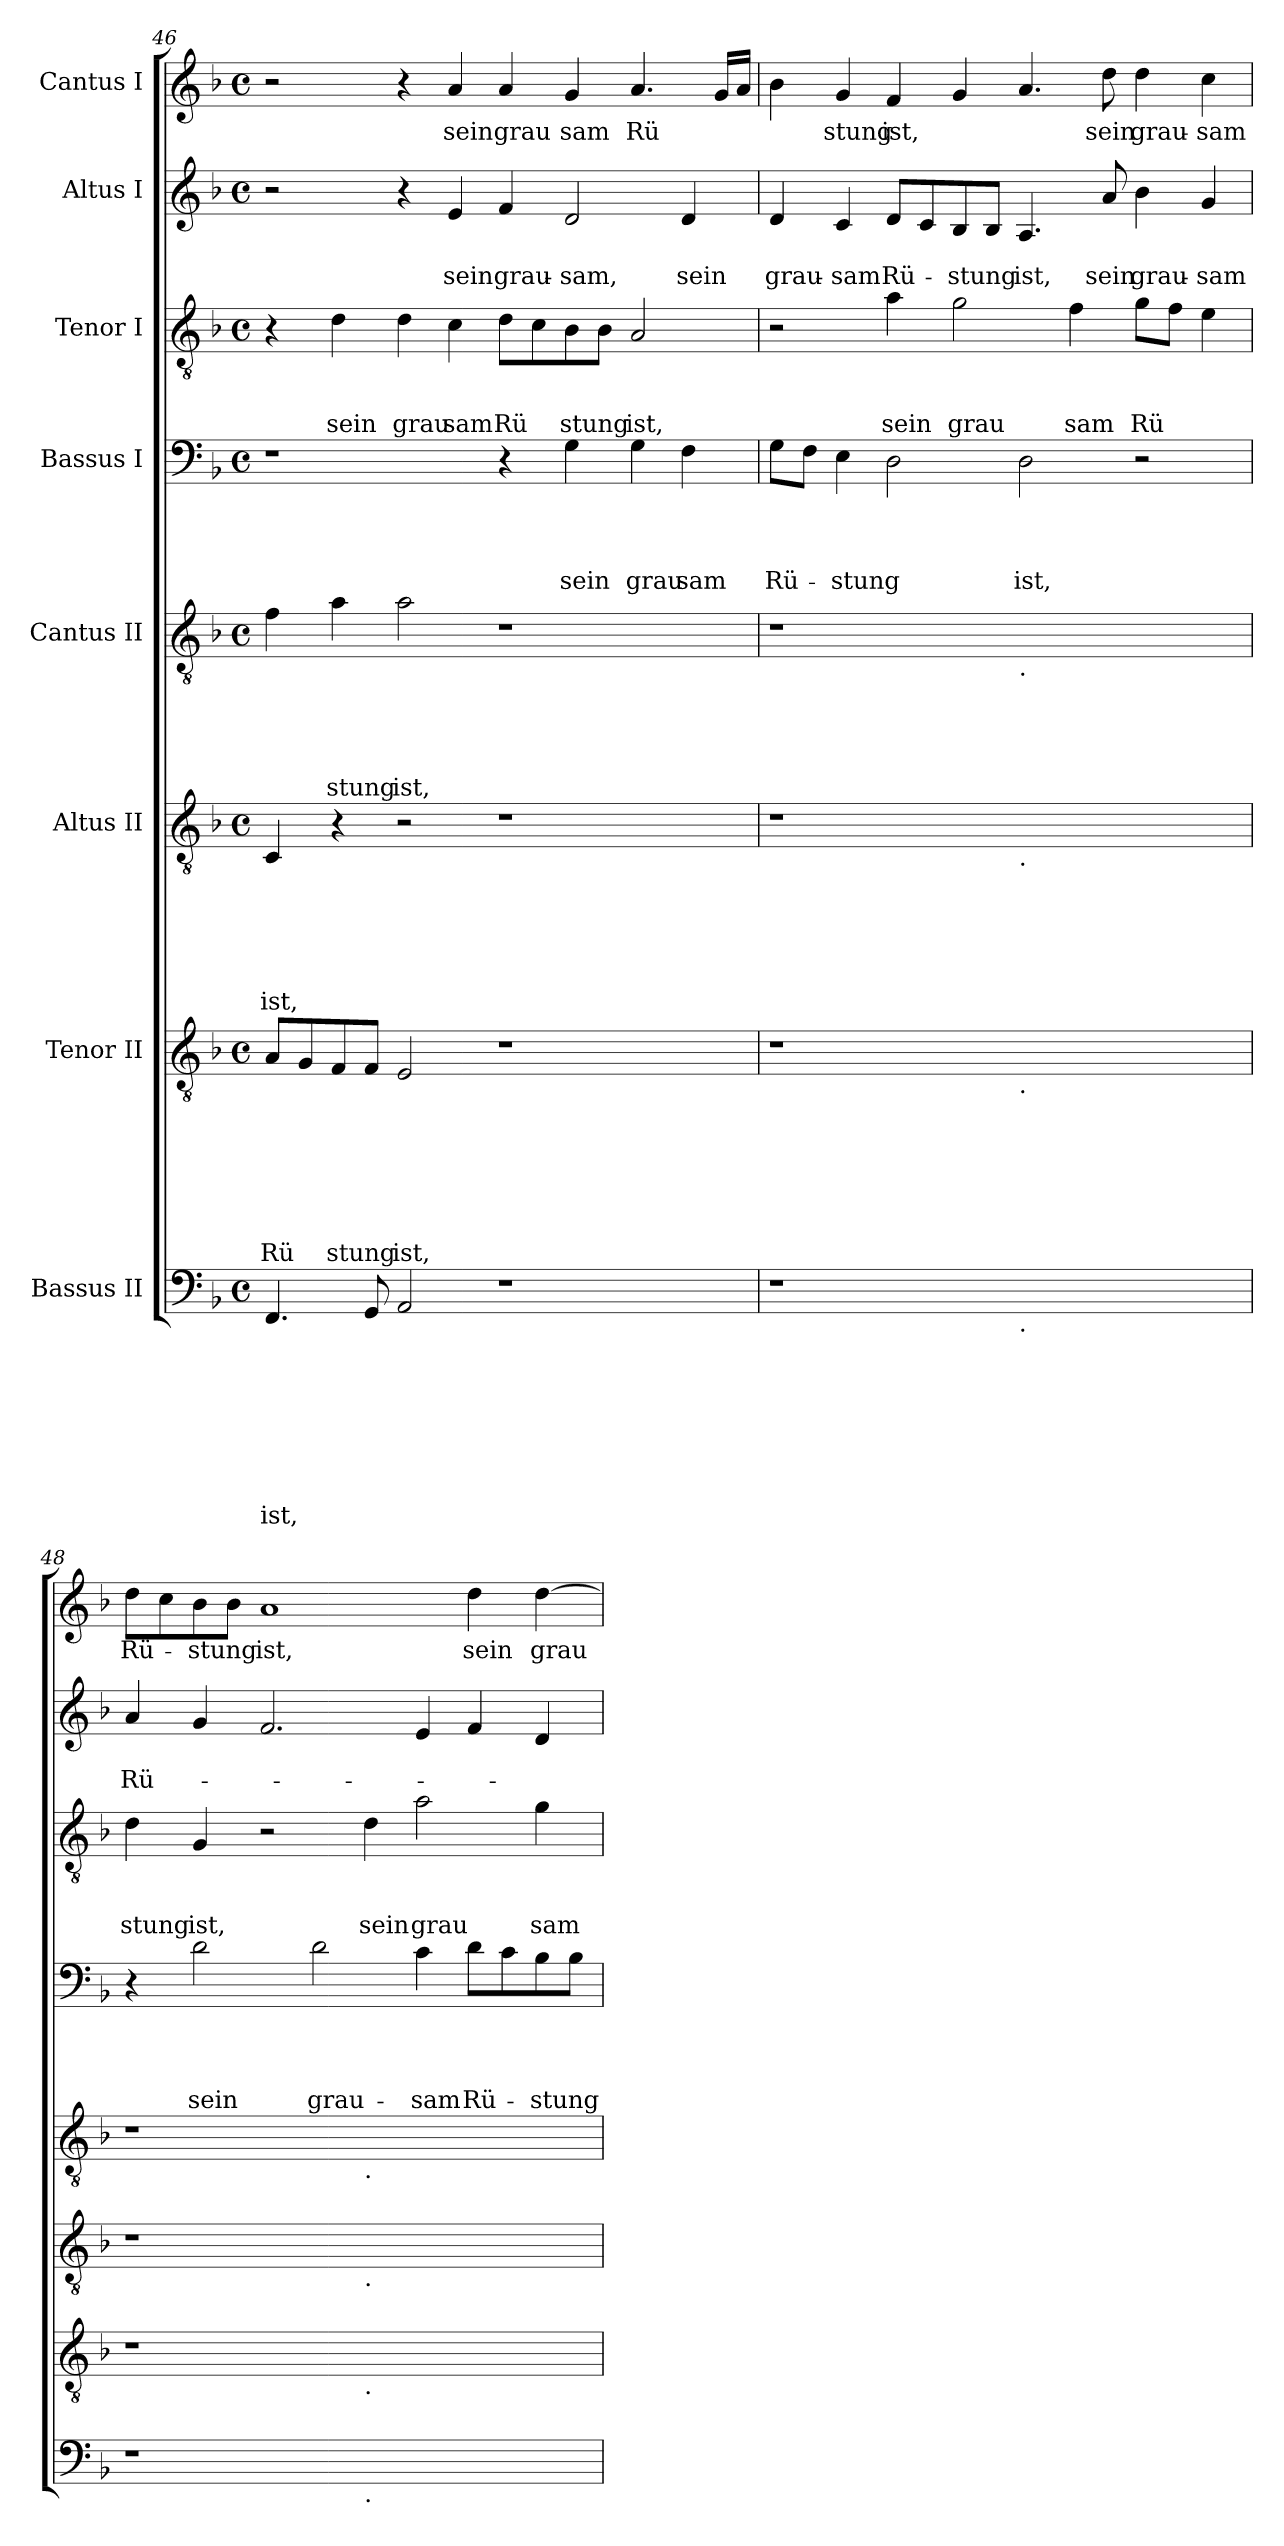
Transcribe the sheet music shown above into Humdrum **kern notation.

**kern	**text	**text	**text	**text	**text	**text	**text	**text	**kern	**text	**text	**text	**text	**text	**text	**text	**kern	**text	**text	**text	**text	**text	**text	**kern	**text	**text	**text	**text	**text	**kern	**text	**text	**text	**text	**kern	**text	**text	**text	**kern	**text	**text	**kern	**text
*part8	*part8	*part8	*part8	*part8	*part8	*part8	*part8	*part8	*part7	*part7	*part7	*part7	*part7	*part7	*part7	*part7	*part6	*part6	*part6	*part6	*part6	*part6	*part6	*part5	*part5	*part5	*part5	*part5	*part5	*part4	*part4	*part4	*part4	*part4	*part3	*part3	*part3	*part3	*part2	*part2	*part2	*part1	*part1
*staff8	*staff8	*staff8	*staff8	*staff8	*staff8	*staff8	*staff8	*staff8	*staff7	*staff7	*staff7	*staff7	*staff7	*staff7	*staff7	*staff7	*staff6	*staff6	*staff6	*staff6	*staff6	*staff6	*staff6	*staff5	*staff5	*staff5	*staff5	*staff5	*staff5	*staff4	*staff4	*staff4	*staff4	*staff4	*staff3	*staff3	*staff3	*staff3	*staff2	*staff2	*staff2	*staff1	*staff1
*I"Bassus II	*	*	*	*	*	*	*	*	*I"Tenor II	*	*	*	*	*	*	*	*I"Altus II	*	*	*	*	*	*	*I"Cantus II	*	*	*	*	*	*I"Bassus I	*	*	*	*	*I"Tenor I	*	*	*	*I"Altus I	*	*	*I"Cantus I	*
*clefF4	*	*	*	*	*	*	*	*	*clefGv2	*	*	*	*	*	*	*	*clefGv2	*	*	*	*	*	*	*clefGv2	*	*	*	*	*	*clefF4	*	*	*	*	*clefGv2	*	*	*	*clefG2	*	*	*clefG2	*
*k[b-]	*	*	*	*	*	*	*	*	*k[b-]	*	*	*	*	*	*	*	*k[b-]	*	*	*	*	*	*	*k[b-]	*	*	*	*	*	*k[b-]	*	*	*	*	*k[b-]	*	*	*	*k[b-]	*	*	*k[b-]	*
*F:	*	*	*	*	*	*	*	*	*F:	*	*	*	*	*	*	*	*F:	*	*	*	*	*	*	*F:	*	*	*	*	*	*F:	*	*	*	*	*F:	*	*	*	*F:	*	*	*F:	*
*M4/4	*	*	*	*	*	*	*	*	*M4/4	*	*	*	*	*	*	*	*M4/4	*	*	*	*	*	*	*M4/4	*	*	*	*	*	*M4/4	*	*	*	*	*M4/4	*	*	*	*M4/4	*	*	*M4/4	*
*met(c)	*	*	*	*	*	*	*	*	*met(c)	*	*	*	*	*	*	*	*met(c)	*	*	*	*	*	*	*met(c)	*	*	*	*	*	*met(c)	*	*	*	*	*met(c)	*	*	*	*met(c)	*	*	*met(c)	*
=46	=46	=46	=46	=46	=46	=46	=46	=46	=46	=46	=46	=46	=46	=46	=46	=46	=46	=46	=46	=46	=46	=46	=46	=46	=46	=46	=46	=46	=46	=46	=46	=46	=46	=46	=46	=46	=46	=46	=46	=46	=46	=46	=46
!	!	!	!	!	!	!	!	!LO:LY:b	!	!	!	!	!	!	!	!LO:LY:b	!	!	!	!	!	!	!LO:LY:b	!	!	!	!	!	!	!	!	!	!	!	!	!	!	!	!	!	!	!	!
4.FF/	.	.	.	.	.	.	.	ist,	8A/L	.	.	.	.	.	.	Rü	4C/	.	.	.	.	.	ist,	4f\	.	.	.	.	.	1r	.	.	.	.	4r	.	.	.	2r	.	.	2r	.
.	.	.	.	.	.	.	.	.	8G/	.	.	.	.	.	.	.	.	.	.	.	.	.	.	.	.	.	.	.	.	.	.	.	.	.	.	.	.	.	.	.	.	.	.
!	!	!	!	!	!	!	!	!	!	!	!	!	!	!	!	!LO:LY:b	!	!	!	!	!	!	!	!	!	!	!	!	!LO:LY:b	!	!	!	!	!	!	!	!	!LO:LY:b	!	!	!	!	!
.	.	.	.	.	.	.	.	.	8F/	.	.	.	.	.	.	stung	4r	.	.	.	.	.	.	4a\	.	.	.	.	stung	.	.	.	.	.	4d\	.	.	sein	.	.	.	.	.
8GG/	.	.	.	.	.	.	.	.	8F/J	.	.	.	.	.	.	.	.	.	.	.	.	.	.	.	.	.	.	.	.	.	.	.	.	.	.	.	.	.	.	.	.	.	.
!	!	!	!	!	!	!	!	!	!	!	!	!	!	!	!	!LO:LY:b	!	!	!	!	!	!	!	!	!	!	!	!	!LO:LY:b	!	!	!	!	!	!	!	!	!LO:LY:b	!	!	!	!	!
2AA/	.	.	.	.	.	.	.	.	2E/	.	.	.	.	.	.	ist,	2r	.	.	.	.	.	.	2a\	.	.	.	.	ist,	.	.	.	.	.	4d\	.	.	grau	4r	.	.	4r	.
!	!	!	!	!	!	!	!	!	!	!	!	!	!	!	!	!	!	!	!	!	!	!	!	!	!	!	!	!	!	!	!	!	!	!	!	!	!	!LO:LY:b	!	!	!LO:LY:b	!	!LO:LY:b
.	.	.	.	.	.	.	.	.	.	.	.	.	.	.	.	.	.	.	.	.	.	.	.	.	.	.	.	.	.	.	.	.	.	.	4c\	.	.	sam	4e/	.	sein	4a/	sein
!	!	!	!	!	!	!	!	!	!	!	!	!	!	!	!	!	!	!	!	!	!	!	!	!	!	!	!	!	!	!	!	!	!	!	!	!	!	!LO:LY:b	!	!	!LO:LY:b	!	!LO:LY:b
1r	.	.	.	.	.	.	.	.	1r	.	.	.	.	.	.	.	1r	.	.	.	.	.	.	1r	.	.	.	.	.	4r	.	.	.	.	8d\L	.	.	Rü	4f/	.	grau-	4a/	grau
.	.	.	.	.	.	.	.	.	.	.	.	.	.	.	.	.	.	.	.	.	.	.	.	.	.	.	.	.	.	.	.	.	.	.	8c\	.	.	.	.	.	.	.	.
!	!	!	!	!	!	!	!	!	!	!	!	!	!	!	!	!	!	!	!	!	!	!	!	!	!	!	!	!	!	!	!	!	!	!LO:LY:b	!	!	!	!LO:LY:b	!	!	!LO:LY:b	!	!LO:LY:b
.	.	.	.	.	.	.	.	.	.	.	.	.	.	.	.	.	.	.	.	.	.	.	.	.	.	.	.	.	.	4G\	.	.	.	sein	8B-\	.	.	stung	2d/	.	-sam,	4g/	sam
.	.	.	.	.	.	.	.	.	.	.	.	.	.	.	.	.	.	.	.	.	.	.	.	.	.	.	.	.	.	.	.	.	.	.	8B-\J	.	.	.	.	.	.	.	.
!	!	!	!	!	!	!	!	!	!	!	!	!	!	!	!	!	!	!	!	!	!	!	!	!	!	!	!	!	!	!	!	!	!	!LO:LY:b	!	!	!	!LO:LY:b	!	!	!	!	!LO:LY:b
.	.	.	.	.	.	.	.	.	.	.	.	.	.	.	.	.	.	.	.	.	.	.	.	.	.	.	.	.	.	4G\	.	.	.	grau	2A/	.	.	ist,	.	.	.	4.a/	Rü
!	!	!	!	!	!	!	!	!	!	!	!	!	!	!	!	!	!	!	!	!	!	!	!	!	!	!	!	!	!	!	!	!	!	!LO:LY:b	!	!	!	!	!	!	!LO:LY:b	!	!
.	.	.	.	.	.	.	.	.	.	.	.	.	.	.	.	.	.	.	.	.	.	.	.	.	.	.	.	.	.	4F\	.	.	.	sam	.	.	.	.	4d/	.	sein	.	.
.	.	.	.	.	.	.	.	.	.	.	.	.	.	.	.	.	.	.	.	.	.	.	.	.	.	.	.	.	.	.	.	.	.	.	.	.	.	.	.	.	.	16g/LL	.
.	.	.	.	.	.	.	.	.	.	.	.	.	.	.	.	.	.	.	.	.	.	.	.	.	.	.	.	.	.	.	.	.	.	.	.	.	.	.	.	.	.	16a/JJ	.
!!LO:LB:g=z
=47	=47	=47	=47	=47	=47	=47	=47	=47	=47	=47	=47	=47	=47	=47	=47	=47	=47	=47	=47	=47	=47	=47	=47	=47	=47	=47	=47	=47	=47	=47	=47	=47	=47	=47	=47	=47	=47	=47	=47	=47	=47	=47	=47
!	!	!	!	!	!	!	!	!	!	!	!	!	!	!	!	!	!	!	!	!	!	!	!	!	!	!	!	!	!	!	!	!	!	!LO:LY:b	!	!	!	!	!	!	!LO:LY:b	!	!
1r	.	.	.	.	.	.	.	.	1r	.	.	.	.	.	.	.	1r	.	.	.	.	.	.	1r	.	.	.	.	.	8G\L	.	.	.	Rü-	2r	.	.	.	4d/	.	grau-	4b-\	.
.	.	.	.	.	.	.	.	.	.	.	.	.	.	.	.	.	.	.	.	.	.	.	.	.	.	.	.	.	.	8F\J	.	.	.	.	.	.	.	.	.	.	.	.	.
!	!	!	!	!	!	!	!	!	!	!	!	!	!	!	!	!	!	!	!	!	!	!	!	!	!	!	!	!	!	!	!	!	!	!LO:LY:b	!	!	!	!	!	!	!LO:LY:b	!	!LO:LY:b
.	.	.	.	.	.	.	.	.	.	.	.	.	.	.	.	.	.	.	.	.	.	.	.	.	.	.	.	.	.	4E\	.	.	.	-stung	.	.	.	.	4c/	.	-sam	4g/	stung
!	!	!	!	!	!	!	!	!	!	!	!	!	!	!	!	!	!	!	!	!	!	!	!	!	!	!	!	!	!	!	!	!	!	!	!	!	!	!LO:LY:b	!	!	!LO:LY:b	!	!LO:LY:b
.	.	.	.	.	.	.	.	.	.	.	.	.	.	.	.	.	.	.	.	.	.	.	.	.	.	.	.	.	.	2D\	.	.	.	.	4a\	.	.	sein	8d/L	.	Rü-	4f/	ist,
.	.	.	.	.	.	.	.	.	.	.	.	.	.	.	.	.	.	.	.	.	.	.	.	.	.	.	.	.	.	.	.	.	.	.	.	.	.	.	8c/	.	.	.	.
!	!	!	!	!	!	!	!	!	!	!	!	!	!	!	!	!	!	!	!	!	!	!	!	!	!	!	!	!	!	!	!	!	!	!	!	!	!	!LO:LY:b	!	!	!LO:LY:b	!	!
.	.	.	.	.	.	.	.	.	.	.	.	.	.	.	.	.	.	.	.	.	.	.	.	.	.	.	.	.	.	.	.	.	.	.	2g\	.	.	grau	8B-/	.	-stung	4g/	.
.	.	.	.	.	.	.	.	.	.	.	.	.	.	.	.	.	.	.	.	.	.	.	.	.	.	.	.	.	.	.	.	.	.	.	.	.	.	.	8B-/J	.	.	.	.
!	!	!	!	!	!	!	!	!	!	!	!	!	!	!	!	!	!	!	!	!	!	!	!	!LO:TX:b:t=.	!	!	!	!	!	!	!	!	!	!	!	!	!	!	!	!	!	!	!
!	!	!	!	!	!	!	!	!	!	!	!	!	!	!	!	!	!LO:TX:b:t=.	!	!	!	!	!	!	!	!	!	!	!	!	!	!	!	!	!	!	!	!	!	!	!	!	!	!
!	!	!	!	!	!	!	!	!	!LO:TX:b:t=.	!	!	!	!	!	!	!	!	!	!	!	!	!	!	!	!	!	!	!	!	!	!	!	!	!	!	!	!	!	!	!	!	!	!
!LO:TX:b:t=.	!	!	!	!	!	!	!	!	!	!	!	!	!	!	!	!	!	!	!	!	!	!	!	!	!	!	!	!	!	!	!	!	!	!	!	!	!	!	!	!	!	!	!
!	!	!	!	!	!	!	!	!	!	!	!	!	!	!	!	!	!	!	!	!	!	!	!	!	!	!	!	!	!	!	!	!	!	!LO:LY:b	!	!	!	!	!	!	!LO:LY:b	!	!
1ryy	.	.	.	.	.	.	.	.	1ryy	.	.	.	.	.	.	.	1ryy	.	.	.	.	.	.	1ryy	.	.	.	.	.	2D\	.	.	.	ist,	.	.	.	.	4.A/	.	ist,	4.a/	.
!	!	!	!	!	!	!	!	!	!	!	!	!	!	!	!	!	!	!	!	!	!	!	!	!	!	!	!	!	!	!	!	!	!	!	!	!	!	!LO:LY:b	!	!	!	!	!
.	.	.	.	.	.	.	.	.	.	.	.	.	.	.	.	.	.	.	.	.	.	.	.	.	.	.	.	.	.	.	.	.	.	.	4f\	.	.	sam	.	.	.	.	.
!	!	!	!	!	!	!	!	!	!	!	!	!	!	!	!	!	!	!	!	!	!	!	!	!	!	!	!	!	!	!	!	!	!	!	!	!	!	!	!	!	!LO:LY:b	!	!LO:LY:b
.	.	.	.	.	.	.	.	.	.	.	.	.	.	.	.	.	.	.	.	.	.	.	.	.	.	.	.	.	.	.	.	.	.	.	.	.	.	.	8a/	.	sein	8dd\	sein
!	!	!	!	!	!	!	!	!	!	!	!	!	!	!	!	!	!	!	!	!	!	!	!	!	!	!	!	!	!	!	!	!	!	!	!	!	!	!LO:LY:b	!	!	!LO:LY:b	!	!LO:LY:b
.	.	.	.	.	.	.	.	.	.	.	.	.	.	.	.	.	.	.	.	.	.	.	.	.	.	.	.	.	.	2r	.	.	.	.	8g\L	.	.	Rü	4b-\	.	grau-	4dd\	grau-
.	.	.	.	.	.	.	.	.	.	.	.	.	.	.	.	.	.	.	.	.	.	.	.	.	.	.	.	.	.	.	.	.	.	.	8f\J	.	.	.	.	.	.	.	.
!	!	!	!	!	!	!	!	!	!	!	!	!	!	!	!	!	!	!	!	!	!	!	!	!	!	!	!	!	!	!	!	!	!	!	!	!	!	!	!	!	!LO:LY:b	!	!LO:LY:b
.	.	.	.	.	.	.	.	.	.	.	.	.	.	.	.	.	.	.	.	.	.	.	.	.	.	.	.	.	.	.	.	.	.	.	4e\	.	.	.	4g/	.	-sam	4cc\	-sam
=48	=48	=48	=48	=48	=48	=48	=48	=48	=48	=48	=48	=48	=48	=48	=48	=48	=48	=48	=48	=48	=48	=48	=48	=48	=48	=48	=48	=48	=48	=48	=48	=48	=48	=48	=48	=48	=48	=48	=48	=48	=48	=48	=48
!	!	!	!	!	!	!	!	!	!	!	!	!	!	!	!	!	!	!	!	!	!	!	!	!	!	!	!	!	!	!	!	!	!	!	!	!	!	!LO:LY:b	!	!	!LO:LY:b	!	!LO:LY:b
1r	.	.	.	.	.	.	.	.	1r	.	.	.	.	.	.	.	1r	.	.	.	.	.	.	1r	.	.	.	.	.	4r	.	.	.	.	4d\	.	.	stung	4a/	.	Rü-	8dd\L	Rü-
.	.	.	.	.	.	.	.	.	.	.	.	.	.	.	.	.	.	.	.	.	.	.	.	.	.	.	.	.	.	.	.	.	.	.	.	.	.	.	.	.	.	8cc\	.
!	!	!	!	!	!	!	!	!	!	!	!	!	!	!	!	!	!	!	!	!	!	!	!	!	!	!	!	!	!	!	!	!	!	!LO:LY:b	!	!	!	!LO:LY:b	!	!	!	!	!LO:LY:b
.	.	.	.	.	.	.	.	.	.	.	.	.	.	.	.	.	.	.	.	.	.	.	.	.	.	.	.	.	.	2d\	.	.	.	sein	4G/	.	.	ist,	4g/	.	.	8b-\	-stung
.	.	.	.	.	.	.	.	.	.	.	.	.	.	.	.	.	.	.	.	.	.	.	.	.	.	.	.	.	.	.	.	.	.	.	.	.	.	.	.	.	.	8b-\J	.
!	!	!	!	!	!	!	!	!	!	!	!	!	!	!	!	!	!	!	!	!	!	!	!	!	!	!	!	!	!	!	!	!	!	!	!	!	!	!	!	!	!	!	!LO:LY:b
.	.	.	.	.	.	.	.	.	.	.	.	.	.	.	.	.	.	.	.	.	.	.	.	.	.	.	.	.	.	.	.	.	.	.	2r	.	.	.	2.f/	.	.	1a	ist,
!	!	!	!	!	!	!	!	!	!	!	!	!	!	!	!	!	!	!	!	!	!	!	!	!	!	!	!	!	!	!	!	!	!	!LO:LY:b	!	!	!	!	!	!	!	!	!
.	.	.	.	.	.	.	.	.	.	.	.	.	.	.	.	.	.	.	.	.	.	.	.	.	.	.	.	.	.	2d\	.	.	.	grau-	.	.	.	.	.	.	.	.	.
!	!	!	!	!	!	!	!	!	!	!	!	!	!	!	!	!	!	!	!	!	!	!	!	!LO:TX:b:t=.	!	!	!	!	!	!	!	!	!	!	!	!	!	!	!	!	!	!	!
!	!	!	!	!	!	!	!	!	!	!	!	!	!	!	!	!	!LO:TX:b:t=.	!	!	!	!	!	!	!	!	!	!	!	!	!	!	!	!	!	!	!	!	!	!	!	!	!	!
!	!	!	!	!	!	!	!	!	!LO:TX:b:t=.	!	!	!	!	!	!	!	!	!	!	!	!	!	!	!	!	!	!	!	!	!	!	!	!	!	!	!	!	!	!	!	!	!	!
!LO:TX:b:t=.	!	!	!	!	!	!	!	!	!	!	!	!	!	!	!	!	!	!	!	!	!	!	!	!	!	!	!	!	!	!	!	!	!	!	!	!	!	!	!	!	!	!	!
!	!	!	!	!	!	!	!	!	!	!	!	!	!	!	!	!	!	!	!	!	!	!	!	!	!	!	!	!	!	!	!	!	!	!	!	!	!	!LO:LY:b	!	!	!	!	!
1ryy	.	.	.	.	.	.	.	.	1ryy	.	.	.	.	.	.	.	1ryy	.	.	.	.	.	.	1ryy	.	.	.	.	.	.	.	.	.	.	4d\	.	.	sein	.	.	.	.	.
!	!	!	!	!	!	!	!	!	!	!	!	!	!	!	!	!	!	!	!	!	!	!	!	!	!	!	!	!	!	!	!	!	!	!LO:LY:b	!	!	!	!LO:LY:b	!	!	!	!	!
.	.	.	.	.	.	.	.	.	.	.	.	.	.	.	.	.	.	.	.	.	.	.	.	.	.	.	.	.	.	4c\	.	.	.	-sam	2a\	.	.	grau	4e/	.	.	.	.
!	!	!	!	!	!	!	!	!	!	!	!	!	!	!	!	!	!	!	!	!	!	!	!	!	!	!	!	!	!	!	!	!	!	!LO:LY:b	!	!	!	!	!	!	!	!	!LO:LY:b
.	.	.	.	.	.	.	.	.	.	.	.	.	.	.	.	.	.	.	.	.	.	.	.	.	.	.	.	.	.	8d\L	.	.	.	Rü-	.	.	.	.	4f/	.	.	4dd\	sein
.	.	.	.	.	.	.	.	.	.	.	.	.	.	.	.	.	.	.	.	.	.	.	.	.	.	.	.	.	.	8c\	.	.	.	.	.	.	.	.	.	.	.	.	.
!	!	!	!	!	!	!	!	!	!	!	!	!	!	!	!	!	!	!	!	!	!	!	!	!	!	!	!	!	!	!	!	!	!	!LO:LY:b	!	!	!	!LO:LY:b	!	!	!	!	!LO:LY:b
.	.	.	.	.	.	.	.	.	.	.	.	.	.	.	.	.	.	.	.	.	.	.	.	.	.	.	.	.	.	8B-\	.	.	.	-stung	4g\	.	.	sam	4d/	.	.	[>4dd\	grau-
.	.	.	.	.	.	.	.	.	.	.	.	.	.	.	.	.	.	.	.	.	.	.	.	.	.	.	.	.	.	8B-\J	.	.	.	.	.	.	.	.	.	.	.	.	.
=	=	=	=	=	=	=	=	=	=	=	=	=	=	=	=	=	=	=	=	=	=	=	=	=	=	=	=	=	=	=	=	=	=	=	=	=	=	=	=	=	=	=	=
*-	*-	*-	*-	*-	*-	*-	*-	*-	*-	*-	*-	*-	*-	*-	*-	*-	*-	*-	*-	*-	*-	*-	*-	*-	*-	*-	*-	*-	*-	*-	*-	*-	*-	*-	*-	*-	*-	*-	*-	*-	*-	*-	*-
